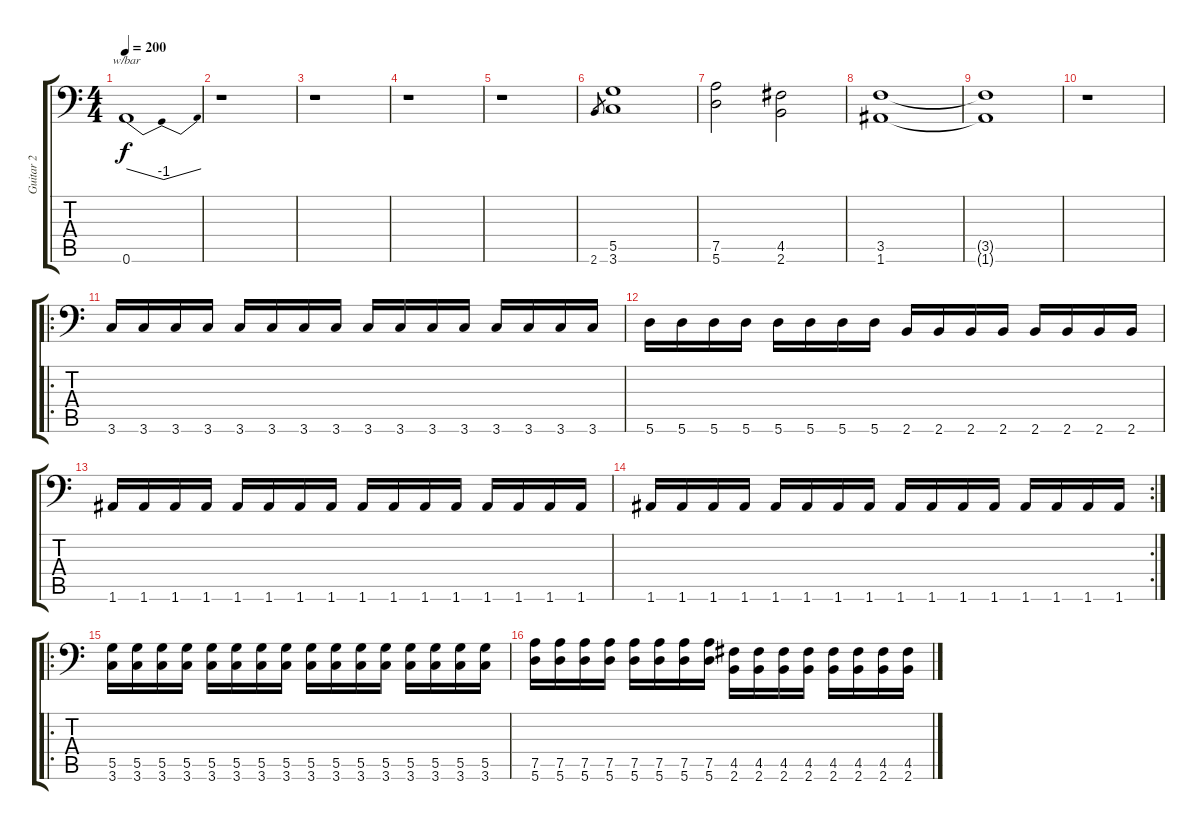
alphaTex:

\track ("Guitar 2" "Guitar 2") {instrument distortionguitar}
\staff {score tabs}
\tuning (A3 E3 C3 G2 D2 A1) {hide}
\ts (4 4)
\tempo 200
\clef f4
\ks c
0.6.1{tbe (dip default 0 0 30 -4 60 0) dy f instrument distortionguitar} |
r.1 |
r.1 |
r.1 |
r.1 |
2.6.8{gr} (5.5 3.6).1 |
(7.5 5.6).2 (4.5 2.6).2 |
(3.5 1.6).1 |
(3.5{t} 1.6{t}).1 |
r.1 |
\ro
3.6.16 3.6.16 3.6.16 3.6.16 3.6.16 3.6.16 3.6.16 3.6.16 3.6.16 3.6.16 3.6.16 3.6.16 3.6.16 3.6.16 3.6.16 3.6.16 |
5.6.16 5.6.16 5.6.16 5.6.16 5.6.16 5.6.16 5.6.16 5.6.16 2.6.16 2.6.16 2.6.16 2.6.16 2.6.16 2.6.16 2.6.16 2.6.16 |
1.6.16 1.6.16 1.6.16 1.6.16 1.6.16 1.6.16 1.6.16 1.6.16 1.6.16 1.6.16 1.6.16 1.6.16 1.6.16 1.6.16 1.6.16 1.6.16 |
\rc 2
1.6.16 1.6.16 1.6.16 1.6.16 1.6.16 1.6.16 1.6.16 1.6.16 1.6.16 1.6.16 1.6.16 1.6.16 1.6.16 1.6.16 1.6.16 1.6.16 |
\ro
(5.5 3.6).16 (5.5 3.6).16 (5.5 3.6).16 (5.5 3.6).16 (5.5 3.6).16 (5.5 3.6).16 (5.5 3.6).16 (5.5 3.6).16 (5.5 3.6).16 (5.5 3.6).16 (5.5 3.6).16 (5.5 3.6).16 (5.5 3.6).16 (5.5 3.6).16 (5.5 3.6).16 (5.5 3.6).16 |
(7.5 5.6).16 (7.5 5.6).16 (7.5 5.6).16 (7.5 5.6).16 (7.5 5.6).16 (7.5 5.6).16 (7.5 5.6).16 (7.5 5.6).16 (4.5 2.6).16 (4.5 2.6).16 (4.5 2.6).16 (4.5 2.6).16 (4.5 2.6).16 (4.5 2.6).16 (4.5 2.6).16 (4.5 2.6).16
